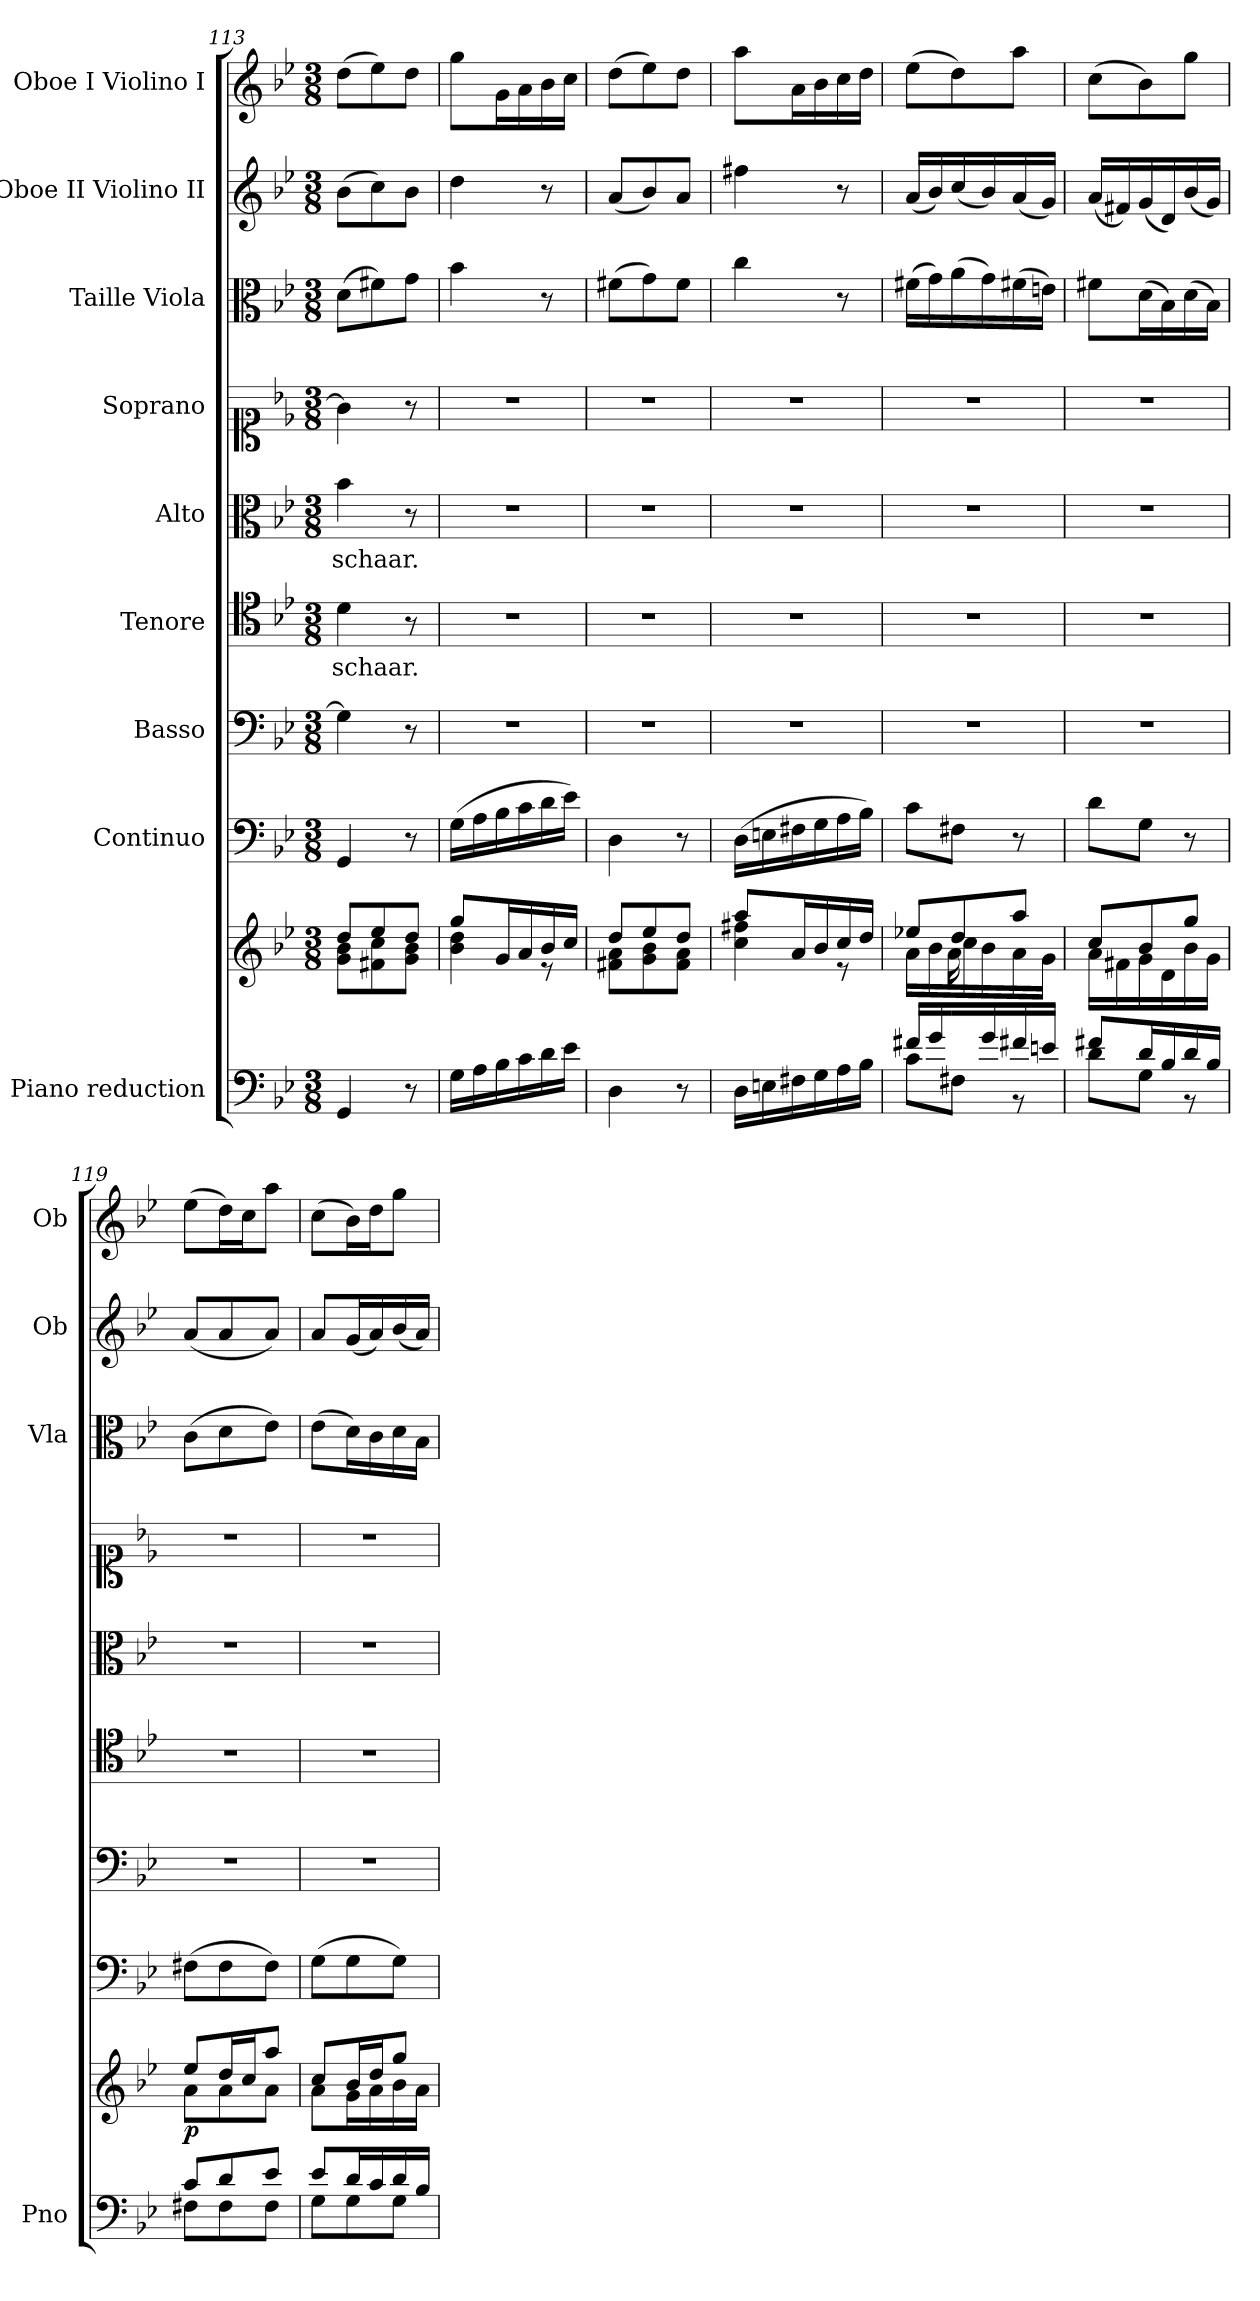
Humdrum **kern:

**kern	**kern	**dynam	**kern	**dynam	**kern	**kern	**text	**kern	**text	**kern	**kern	**dynam	**kern	**dynam	**kern	**dynam
*part9	*part9	*part9	*part8	*part8	*part7	*part6	*part6	*part5	*part5	*part4	*part3	*part3	*part2	*part2	*part1	*part1
*staff10	*staff9	*staff9/10	*staff8	*staff8	*staff7	*staff6	*staff6	*staff5	*staff5	*staff4	*staff3	*staff3	*staff2	*staff2	*staff1	*staff1
*I"Piano reduction	*	*	*I"Continuo	*	*I"Basso	*I"Tenore	*	*I"Alto	*	*I"Soprano	*I"Taille Viola	*	*I"Oboe II Violino II	*	*I"Oboe I Violino I	*
*I'Pno	*	*	*	*	*	*	*	*	*	*	*I'Vla	*	*I'Ob	*	*I'Ob	*
*clefF4	*clefG2	*	*clefF4	*	*clefF4	*clefC4	*	*clefC3	*	*clefC1	*clefC3	*	*clefG2	*	*clefG2	*
*k[b-e-]	*k[b-e-]	*	*k[b-e-]	*	*k[b-e-]	*k[b-e-]	*	*k[b-e-]	*	*k[b-e-]	*k[b-e-]	*	*k[b-e-]	*	*k[b-e-]	*
*M3/8	*M3/8	*	*M3/8	*	*M3/8	*M3/8	*	*M3/8	*	*M3/8	*M3/8	*	*M3/8	*	*M3/8	*
=113	=113	=113	=113	=113	=113	=113	=113	=113	=113	=113	=113	=113	=113	=113	=113	=113
*	*^	*	*	*	*	*	*	*	*	*	*	*	*	*	*	*
!	!	!	!	!	!	!	!	!LO:LY:b	!	!LO:LY:b	!	!	!	!	!	!	!
4GG/	8dd/L	8g\ 8b-\L	.	4GG/	.	4G\]	4d\	-schaar.	4b-\	-schaar.	4g\]	(8d\L	.	(8b-\L	.	(8dd\L	.
.	8ee-/	8f#X\ 8cc\	.	.	.	.	.	.	.	.	.	8f#X\)	.	8cc\)	.	8ee-\)	.
8r	8dd/J	8g\ 8b-\J	.	8r	.	8r	8r	.	8r	.	8r	8g\J	.	8b-\J	.	8dd\J	.
=114	=114	=114	=114	=114	=114	=114	=114	=114	=114	=114	=114	=114	=114	=114	=114	=114	=114
16G\LL	8gg/L	4b-\ 4dd\	.	(16G\LL	.	4.r	4.r	.	4.r	.	4.r	4b-\	.	4dd\	.	8gg\L	.
16A\	.	.	.	16A\	.	.	.	.	.	.	.	.	.	.	.	.	.
16B-\	16g/L	.	.	16B-\	.	.	.	.	.	.	.	.	.	.	.	16g\L	.
16c\	16a/	.	.	16c\	.	.	.	.	.	.	.	.	.	.	.	16a\	.
16d\	16b-/	8r	.	16d\	.	.	.	.	.	.	.	8r	.	8r	.	16b-\	.
16e-\JJ	16cc/JJ	.	.	16e-\JJ)	.	.	.	.	.	.	.	.	.	.	.	16cc\JJ	.
=115	=115	=115	=115	=115	=115	=115	=115	=115	=115	=115	=115	=115	=115	=115	=115	=115	=115
4D\	8dd/L	8f#X\ 8a\L	.	4D\	.	4.r	4.r	.	4.r	.	4.r	(8f#X\L	.	(8a/L	.	(8dd\L	.
.	8ee-/	8g\ 8b-\	.	.	.	.	.	.	.	.	.	8g\)	.	8b-/)	.	8ee-\)	.
8r	8dd/J	8f#\ 8a\J	.	8r	.	.	.	.	.	.	.	8f#\J	.	8a/J	.	8dd\J	.
!!LO:PB:g=z
=116	=116	=116	=116	=116	=116	=116	=116	=116	=116	=116	=116	=116	=116	=116	=116	=116	=116
16D\LL	8aa/L	4cc\ 4ff#X\	.	(16D\LL	.	4.r	4.r	.	4.r	.	4.r	4cc\	.	4ff#X\	.	8aa\L	.
16En\	.	.	.	16En\	.	.	.	.	.	.	.	.	.	.	.	.	.
16F#X\	16a/L	.	.	16F#X\	.	.	.	.	.	.	.	.	.	.	.	16a\L	.
16G\	16b-/	.	.	16G\	.	.	.	.	.	.	.	.	.	.	.	16b-\	.
16A\	16cc/	8r	.	16A\	.	.	.	.	.	.	.	8r	.	8r	.	16cc\	.
16B-\JJ	16dd/JJ	.	.	16B-\JJ)	.	.	.	.	.	.	.	.	.	.	.	16dd\JJ	.
=117	=117	=117	=117	=117	=117	=117	=117	=117	=117	=117	=117	=117	=117	=117	=117	=117	=117
*^	*	*^	*	*	*	*	*	*	*	*	*	*	*	*	*	*	*
16f#X/LL	8c\L	8ee-X/L	16a\LL	8ryy	.	8c\L	.	4.r	4.r	.	4.r	.	4.r	(16f#X\LL	.	(16a/LL	.	(8ee-\L	.
16g/	.	.	16b-\	.	.	.	.	.	.	.	.	.	.	16g\)	.	16b-/)	.	.	.
16ryy	8F#X\J	8dd/	16cc\	16a\	.	8F#X\J	.	.	.	.	.	.	.	(16a\	.	(16cc/	.	8dd\)	.
16g/	.	.	16b-\	8.ryy	.	.	.	.	.	.	.	.	.	16g\)	.	16b-/)	.	.	.
16f#X/	8r	8aa/J	16a\	.	.	8r	.	.	.	.	.	.	.	(16f#X\	.	(16a/	.	8aa\J	.
16en/JJ	.	.	16g\JJ	.	.	.	.	.	.	.	.	.	.	16en\JJ)	.	16g/JJ)	.	.	.
*	*	*	*v	*v	*	*	*	*	*	*	*	*	*	*	*	*	*	*	*
=118	=118	=118	=118	=118	=118	=118	=118	=118	=118	=118	=118	=118	=118	=118	=118	=118	=118	=118
8f#X/L	8d\L	8cc/L	16a\LL	.	8d\L	.	4.r	4.r	.	4.r	.	4.r	8f#X\L	.	(16a/LL	.	(8cc\L	.
.	.	.	16f#X\	.	.	.	.	.	.	.	.	.	.	.	16f#X/)	.	.	.
16d/L	8G\J	8b-/	16g\	.	8G\J	.	.	.	.	.	.	.	(16d\L	.	(16g/	.	8b-\)	.
16B-/	.	.	16d\	.	.	.	.	.	.	.	.	.	16B-\)	.	16d/)	.	.	.
16d/	8r	8gg/J	16b-\	.	8r	.	.	.	.	.	.	.	(16d\	.	(16b-/	.	8gg\J	.
16B-/JJ	.	.	16g\JJ	.	.	.	.	.	.	.	.	.	16B-\JJ)	.	16g/JJ)	.	.	.
=119	=119	=119	=119	=119	=119	=119	=119	=119	=119	=119	=119	=119	=119	=119	=119	=119	=119	=119
!	!	!	!	!LO:DY:b	!	!LO:DY:b	!	!	!	!	!	!	!	!LO:DY:b	!	!LO:DY:b	!	!LO:DY:b
8c/L	8F#X\L	8ee-/L	8a\L	p	(8F#X\L	other-dynamics	4.r	4.r	.	4.r	.	4.r	(8c\L	other-dynamics	(8a/L	other-dynamics	(8ee-\L	other-dynamics
8d/	8F#\	16dd/L	8a\	.	8F#\	.	.	.	.	.	.	.	8d\	.	8a/	.	16dd\L)	.
.	.	16cc/J	.	.	.	.	.	.	.	.	.	.	.	.	.	.	16cc\J	.
8e-/J	8F#\J	8aa/J	8a\J	.	8F#\J)	.	.	.	.	.	.	.	8e-\J)	.	8a/J)	.	8aa\J	.
=120	=120	=120	=120	=120	=120	=120	=120	=120	=120	=120	=120	=120	=120	=120	=120	=120	=120	=120
8e-/L	8G\L	8cc/L	8a\L	.	(8G\L	.	4.r	4.r	.	4.r	.	4.r	(8e-\L	.	8a/L	.	(8cc\L	.
16d/L	8G\	16b-/L	16g\L	.	8G\	.	.	.	.	.	.	.	16d\L)	.	(16g/L	.	16b-\L)	.
16c/	.	16dd/J	16a\	.	.	.	.	.	.	.	.	.	16c\	.	16a/)	.	16dd\J	.
16d/	8G\J	8gg/J	16b-\	.	8G\J)	.	.	.	.	.	.	.	16d\	.	(16b-/	.	8gg\J	.
16B-/JJ	.	.	16a\JJ	.	.	.	.	.	.	.	.	.	16B-\JJ	.	16a/JJ)	.	.	.
*v	*v	*	*	*	*	*	*	*	*	*	*	*	*	*	*	*	*	*
*	*v	*v	*	*	*	*	*	*	*	*	*	*	*	*	*	*	*
=	=	=	=	=	=	=	=	=	=	=	=	=	=	=	=	=
*-	*-	*-	*-	*-	*-	*-	*-	*-	*-	*-	*-	*-	*-	*-	*-	*-
